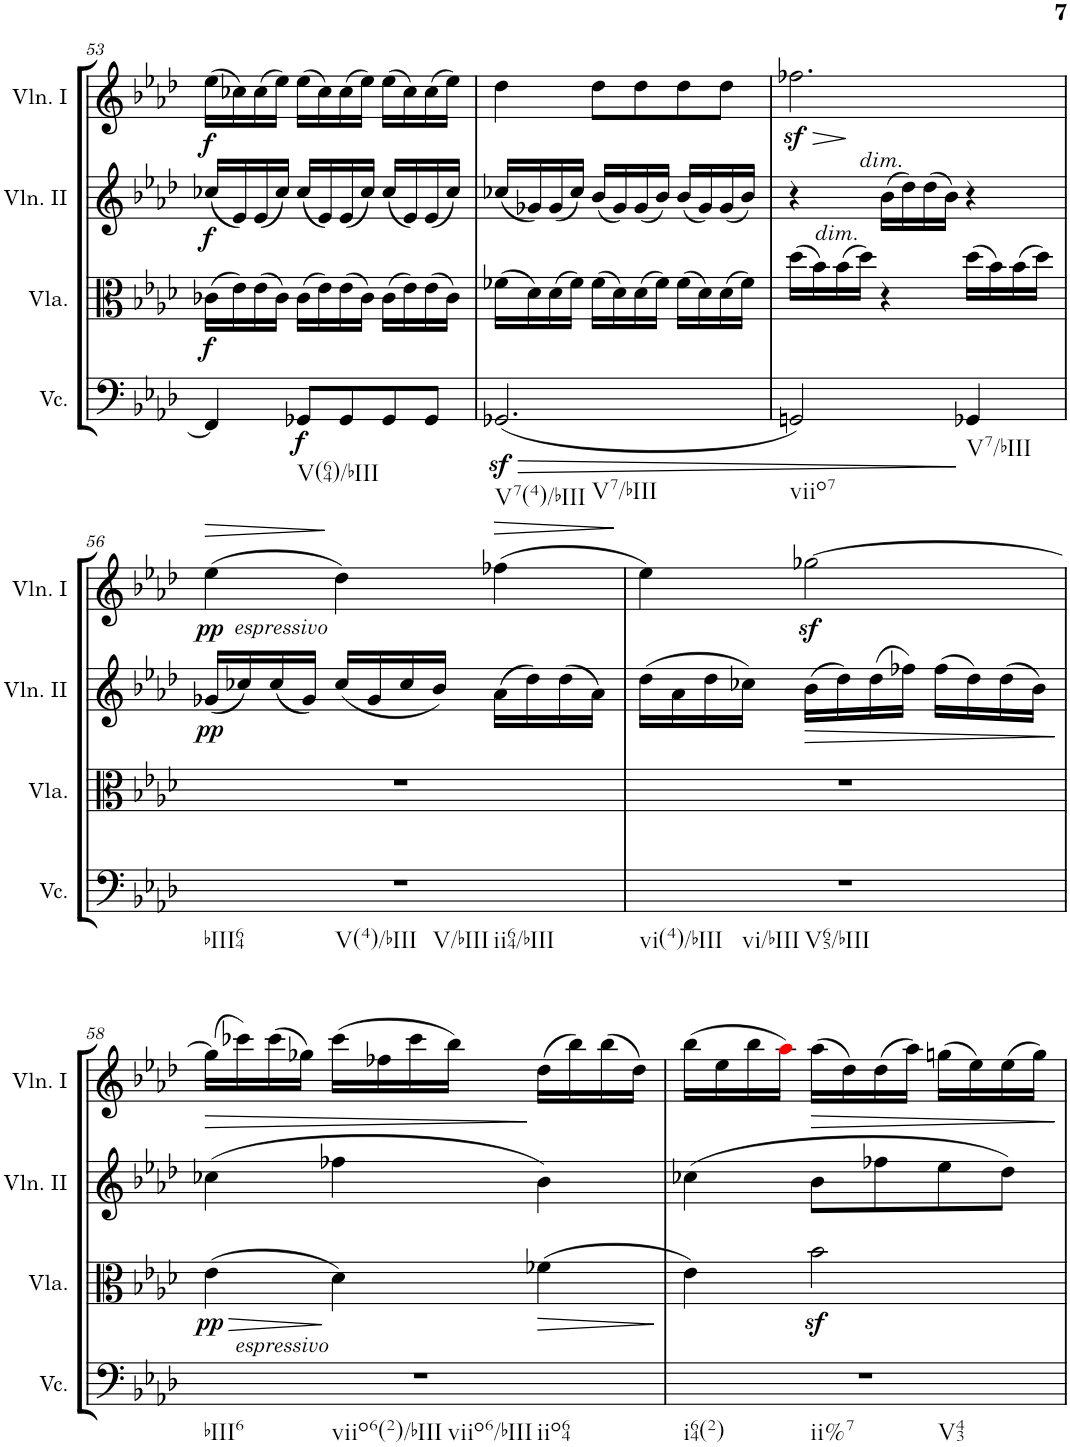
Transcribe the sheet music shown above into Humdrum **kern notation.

**kern	**dynam	**kern	**dynam	**kern	**dynam	**kern	**dynam
*part4	*part4	*part3	*part3	*part2	*part2	*part1	*part1
*staff4	*staff4	*staff3	*staff3	*staff2	*staff2	*staff1	*staff1
*I"Violoncello	*	*I"Viola	*	*I"Violino II	*	*I"Violino I	*
*I'Vc.	*	*I'Vla.	*	*I'Vln. II	*	*I'Vln. I	*
!!LO:PB:g=z
*clefF4	*	*clefC3	*	*clefG2	*	*clefG2	*
*k[b-e-a-d-]	*	*k[b-e-a-d-]	*	*k[b-e-a-d-]	*	*k[b-e-a-d-]	*
*M3/4	*	*M3/4	*	*M3/4	*	*M3/4	*
=53	=53	=53	=53	=53	=53	=53	=53
!	!	!	!LO:DY:b	!	!LO:DY:b	!	!LO:DY:b
4FF/]	.	(16c-X\LL	f	(16cc-X/LL	f	(16ee-\LL	f
.	.	16e-\)	.	16e-/)	.	16cc-X\)	.
.	.	(16e-\	.	(16e-/	.	(16cc-\	.
.	.	16c-\JJ)	.	16cc-/JJ)	.	16ee-\JJ)	.
!LO:TX:b:t=V(64)/bIII	!	!	!	!	!	!	!
!	!LO:DY:b	!	!	!	!	!	!
8GG-X/L	f	(16c-\LL	.	(16cc-/LL	.	(16ee-\LL	.
.	.	16e-\)	.	16e-/)	.	16cc-\)	.
8GG-/	.	(16e-\	.	(16e-/	.	(16cc-\	.
.	.	16c-\JJ)	.	16cc-/JJ)	.	16ee-\JJ)	.
8GG-/	.	(16c-\LL	.	(16cc-/LL	.	(16ee-\LL	.
.	.	16e-\)	.	16e-/)	.	16cc-\)	.
8GG-/J	.	(16e-\	.	(16e-/	.	(16cc-\	.
.	.	16c-\JJ)	.	16cc-/JJ)	.	16ee-\JJ)	.
=54	=54	=54	=54	=54	=54	=54	=54
!LO:TX:b:t=V7(4)/bIII	!	!	!	!	!	!	!
!LO:TX:b:t=V7/bIII	!	!	!	!	!	!	!
!	!LO:HP:b	!	!	!	!	!	!
(2.GG-Xz</	>	(16f-X\LL	.	(16cc-X/LL	.	4dd-\	.
.	.	16d-\)	.	16g-X/)	.	.	.
.	.	(16d-\	.	(16g-/	.	.	.
.	.	16f-\JJ)	.	16cc-/JJ)	.	.	.
.	.	(16f-\LL	.	(16b-/LL	.	8dd-\L	.
.	.	16d-\)	.	16g-/)	.	.	.
.	.	(16d-\	.	(16g-/	.	8dd-\	.
.	.	16f-\JJ)	.	16b-/JJ)	.	.	.
.	.	(16f-\LL	.	(16b-/LL	.	8dd-\	.
.	.	16d-\)	.	16g-/)	.	.	.
.	.	(16d-\	.	(16g-/	.	8dd-\J	.
.	.	16f-\JJ)	.	16b-/JJ)	.	.	.
=55	=55	=55	=55	=55	=55	=55	=55
!LO:TX:b:t=viio7	!	!	!	!	!	!	!
!	!	!	!	!	!	!	!LO:HP:b
2GGn/)	.	(16dd-\LL	.	4r	.	2.ff-Xz<\	>
.	.	16b-\)	.	.	.	.	.
!	!	!LO:TX:a:i:t=dim.	!	!	!	!	!
.	.	(16b-\	.	.	.	.	.
.	.	16dd-\JJ)	.	.	.	.	.
!	!	!	!	!LO:TX:a:i:t=dim.	!	!	!
.	.	4r	.	(16b-\LL	.	.	.
.	.	.	.	16dd-\)	.	.	.
.	.	.	.	(16dd-\	.	.	.
.	.	.	.	16b-\JJ)	.	.	.
!LO:TX:b:t=V7/bIII	!	!	!	!	!	!	!
4GG-X/	]	(16dd-\LL	.	4r	.	.	.
.	.	16b-\)	.	.	.	.	.
.	.	(16b-\	.	.	.	.	.
.	.	16dd-\JJ)	.	.	.	.	.
.	.	.	.	.	.	.	]
!!LO:LB:g=z
=56	=56	=56	=56	=56	=56	=56	=56
!	!	!	!	!	!	!LO:TX:b:i:t=espressivo	!
!LO:TX:b:t=bIII64	!	!	!	!	!	!	!
!LO:TX:b:t=V(4)/bIII	!	!	!	!	!	!	!
!LO:TX:b:t=V/bIII	!	!	!	!	!	!	!
!LO:TX:b:t=ii64/bIII	!	!	!	!	!	!	!
!	!	!	!	!	!LO:DY:b	!	!LO:HP:b
!	!	!	!	!	!	!	!LO:DY:n=1:b
2.r	.	2.r	.	(16g-X/LL	pp	(4ee-\	> pp
.	.	.	.	16cc-X/)	.	.	.
.	.	.	.	(16cc-/	.	.	.
.	.	.	.	16g-/JJ)	.	.	.
.	.	.	.	(16cc-/LL	.	4dd-\)	]
.	.	.	.	16g-/	.	.	.
.	.	.	.	16cc-/	.	.	.
.	.	.	.	16b-/JJ)	.	.	.
!	!	!	!	!	!	!	!LO:HP:b
.	.	.	.	(16a-\LL	.	(4ff-X\	>
.	.	.	.	16dd-\)	.	.	.
.	.	.	.	(16dd-\	.	.	.
.	.	.	.	16a-\JJ)	.	.	.
.	.	.	.	.	.	.	]
=57	=57	=57	=57	=57	=57	=57	=57
!LO:TX:b:t=vi(4)/bIII	!	!	!	!	!	!	!
!LO:TX:b:t=vi/bIII	!	!	!	!	!	!	!
!LO:TX:b:t=V65/bIII	!	!	!	!	!	!	!
2.r	.	2.r	.	(16dd-\LL	.	4ee-\)	.
.	.	.	.	16a-\	.	.	.
.	.	.	.	16dd-\	.	.	.
.	.	.	.	16cc-X\JJ)	.	.	.
!	!	!	!	!	!LO:HP:b	!	!
.	.	.	.	(16b-\LL	>	[2gg-Xz<\	.
.	.	.	.	16dd-\)	.	.	.
.	.	.	.	(16dd-\	.	.	.
.	.	.	.	16ff-X\JJ)	.	.	.
.	.	.	.	(16ff-\LL	.	.	.
.	.	.	.	16dd-\)	.	.	.
.	.	.	.	(16dd-\	.	.	.
.	.	.	.	16b-\JJ)	.	.	.
.	.	.	.	.	]	.	.
!!LO:LB:g=z
=58	=58	=58	=58	=58	=58	=58	=58
!	!	!LO:TX:b:i:t=espressivo	!	!	!	!	!
!LO:TX:b:t=bIII6	!	!	!	!	!	!	!
!LO:TX:b:t=viio6(2)/bIII	!	!	!	!	!	!	!
!LO:TX:b:t=viio6/bIII	!	!	!	!	!	!	!
!LO:TX:b:t=iio64	!	!	!	!	!	!	!
!	!	!	!LO:HP:b	!	!	!	!LO:HP:b
!	!	!	!LO:DY:n=1:b	!	!	!	!
2.r	.	(4e-\	> pp	(4cc-X\	.	(16gg-\LL]	>
.	.	.	.	.	.	16ccc-X\)	.
.	.	.	.	.	.	(16ccc-\	.
.	.	.	.	.	.	16gg-X\JJ)	.
.	.	4d-\)	]	4ff-X\	.	(16ccc-\LL	.
.	.	.	.	.	.	16ff-X\	.
.	.	.	.	.	.	16ccc-\	.
.	.	.	.	.	.	16bb-\JJ)	.
!	!	!	!LO:HP:b	!	!	!	!
.	.	(4f-X\	>	4b-\)	.	(16dd-\LL	]
.	.	.	.	.	.	16bb-\)	.
.	.	.	.	.	.	(16bb-\	.
.	.	.	.	.	.	16dd-\JJ)	.
.	.	.	]	.	.	.	.
=59	=59	=59	=59	=59	=59	=59	=59
!LO:TX:b:t=i64(2)	!	!	!	!	!	!	!
!LO:TX:b:t=ii%7	!	!	!	!	!	!	!
!LO:TX:b:t=V43	!	!	!	!	!	!	!
2.r	.	4e-\)	.	(4cc-X\	.	(16bb-\LL	.
.	.	.	.	.	.	16ee-\	.
.	.	.	.	.	.	16bb-\	.
.	.	.	.	.	.	16aa-i\JJ)	.
!	!	!	!	!	!	!	!LO:HP:b
.	.	2b-z<\	.	8b-\L	.	(16aa-\LL	>
.	.	.	.	.	.	16dd-\)	.
.	.	.	.	8ff-X\	.	(16dd-\	.
.	.	.	.	.	.	16aa-\JJ)	.
.	.	.	.	8ee-\	.	(16ggn\LL	.
.	.	.	.	.	.	16ee-\)	.
.	.	.	.	8dd-\J)	.	(16ee-\	.
.	.	.	.	.	.	16gg\JJ)	.
.	.	.	.	.	.	.	]
=	=	=	=	=	=	=	=
*-	*-	*-	*-	*-	*-	*-	*-
